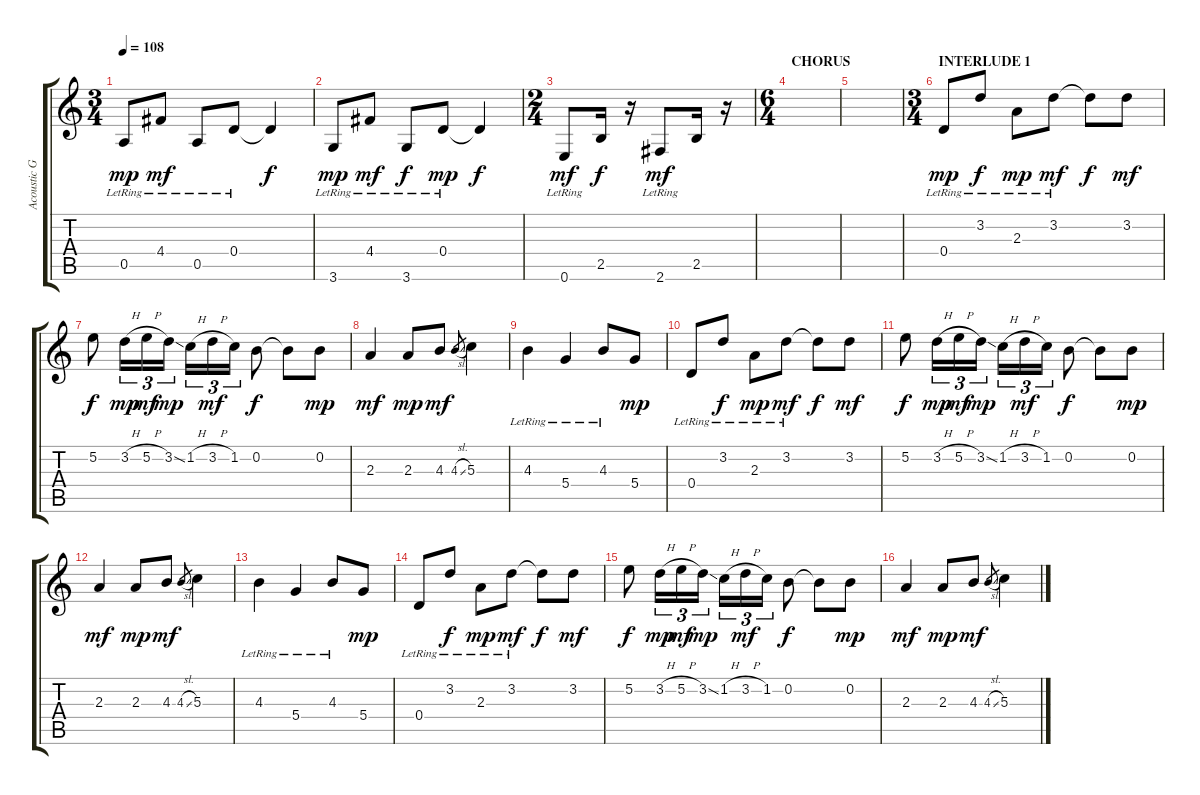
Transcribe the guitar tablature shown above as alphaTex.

\track ("Acoustic Gtr.2" "Acoustic G") {instrument acousticguitarsteel}
\staff {score tabs}
\tuning (E4 B3 G3 D3 A2 E2) {hide}
\ts (3 4)
\tempo 108
\clef g2
\ks c
0.5{lr}.8{dy mp} 4.4{lr}.8{dy mf} 0.5{lr}.8 0.4{lr}.8 0.4{t}.4{dy f} |
3.6{lr}.8{dy mp} 4.4{lr}.8{dy mf} 3.6{lr}.8{dy f} 0.4{lr}.8{dy mp} 0.4{t}.4{dy f} |
\ts (2 4)
0.6{lr}.8{dy mf} 2.5.16{dy f} r.16 2.6{lr}.8{dy mf} 2.5.16 r.16 |
\ts (6 4)
\section ("" "CHORUS")
|
|
\ts (3 4)
\section ("" "INTERLUDE 1")
0.4{lr}.8{dy mp} 3.2{lr}.8{dy f} 2.3{lr}.8{dy mp} 3.2{lr}.8{dy mf} 3.2{t}.8{dy f} 3.2.8{dy mf} |
5.2.8{dy f} 3.2{h}.16{tu (3 2) dy mp} 5.2{h}.16{tu (3 2) dy mf} 3.2{ss}.16{tu (3 2) dy mp} 1.2{h}.16{tu (3 2)} 3.2{h}.16{tu (3 2) dy mf} 1.2.16{tu (3 2)} 0.2.8{dy f} 0.2{t}.8 0.2.8{dy mp} |
2.3.4{dy mf} 2.3.8{dy mp} 4.3.8{dy mf} 4.3{sl}.8{gr} 5.3.4 |
4.3{lr}.4 5.4{lr}.4 4.3{lr}.8 5.4.8{dy mp} |
0.4{lr}.8 3.2{lr}.8{dy f} 2.3{lr}.8{dy mp} 3.2{lr}.8{dy mf} 3.2{t}.8{dy f} 3.2.8{dy mf} |
5.2.8{dy f} 3.2{h}.16{tu (3 2) dy mp} 5.2{h}.16{tu (3 2) dy mf} 3.2{ss}.16{tu (3 2) dy mp} 1.2{h}.16{tu (3 2)} 3.2{h}.16{tu (3 2) dy mf} 1.2.16{tu (3 2)} 0.2.8{dy f} 0.2{t}.8 0.2.8{dy mp} |
2.3.4{dy mf} 2.3.8{dy mp} 4.3.8{dy mf} 4.3{sl}.8{gr} 5.3.4 |
4.3{lr}.4 5.4{lr}.4 4.3{lr}.8 5.4.8{dy mp} |
0.4{lr}.8 3.2{lr}.8{dy f} 2.3{lr}.8{dy mp} 3.2{lr}.8{dy mf} 3.2{t}.8{dy f} 3.2.8{dy mf} |
5.2.8{dy f} 3.2{h}.16{tu (3 2) dy mp} 5.2{h}.16{tu (3 2) dy mf} 3.2{ss}.16{tu (3 2) dy mp} 1.2{h}.16{tu (3 2)} 3.2{h}.16{tu (3 2) dy mf} 1.2.16{tu (3 2)} 0.2.8{dy f} 0.2{t}.8 0.2.8{dy mp} |
2.3.4{dy mf} 2.3.8{dy mp} 4.3.8{dy mf} 4.3{sl}.8{gr} 5.3.4
